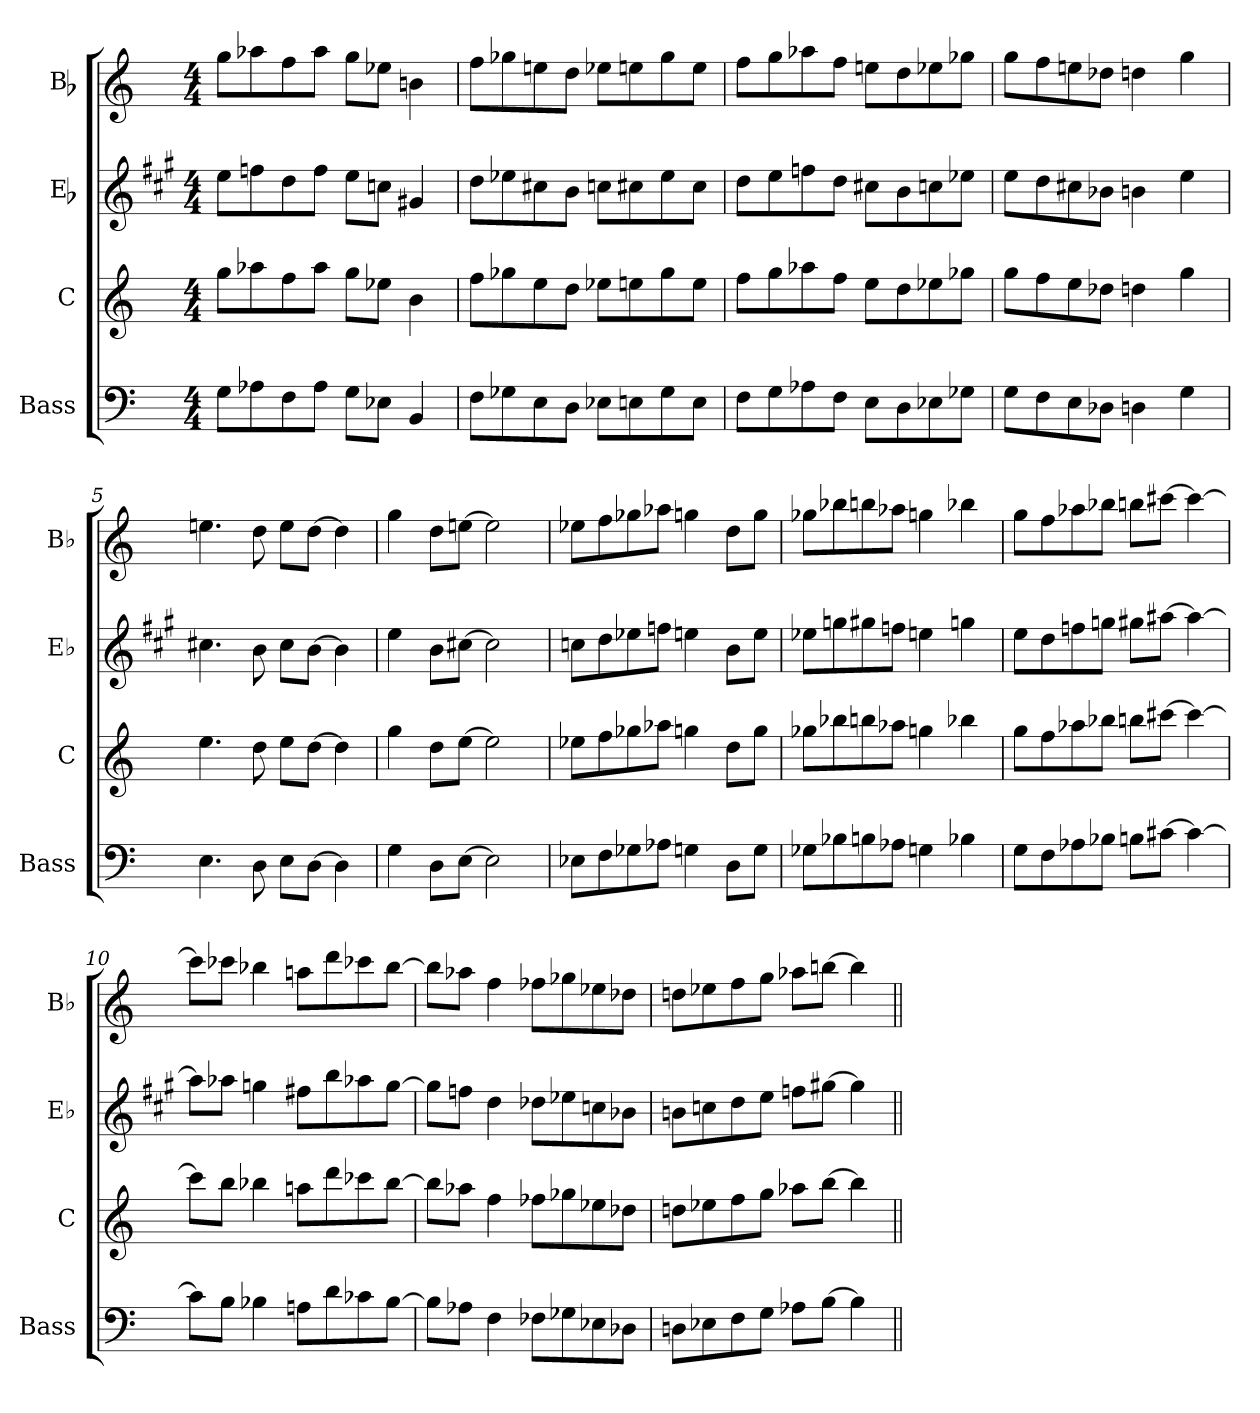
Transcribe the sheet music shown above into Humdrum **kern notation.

**kern	**kern	**kern	**kern
*part4	*part3	*part2	*part1
*staff4	*staff3	*staff2	*staff1
*I"Bass	*I"C	*I"Eb	*I"Bb
*I'Bass	*I'C	*I'Eb	*I'Bb
*clefF4	*clefG2	*clefG2	*clefG2
*	*	*ITrd5c9	*ITrd8c14
*k[]	*k[]	*k[]	*k[]
*C:	*C:	*C:	*C:
*M4/4	*M4/4	*M4/4	*M4/4
=1	=1	=1	=1
8G\L	8gg\L	8g\L	8g\L
8A-X\	8aa-X\	8a-\	8a-X\
8F\	8ff\	8f\	8f\
8A-\J	8aa-\J	8a-\J	8a-\J
8G\L	8gg\L	8g\L	8g\L
8E-X\J	8ee-X\J	8e-\J	8e-\J
4BB/	4b\	4Bn/	4Bn\
=2	=2	=2	=2
8F\L	8ff\L	8f\L	8f\L
8G-X\	8gg-X\	8g-X\	8g-X\
8E\	8ee\	8en\	8en\
8D\J	8dd\J	8d\J	8d\J
8E-X\L	8ee-X\L	8e-X\L	8e-X\L
8En\	8een\	8en\	8en\
8G-\	8gg-\	8g-\	8g-\
8E\J	8ee\J	8e\J	8e\J
=3	=3	=3	=3
8F\L	8ff\L	8f\L	8f\L
8G\	8gg\	8g\	8g\
8A-X\	8aa-X\	8a-\	8a-X\
8F\J	8ff\J	8f\J	8f\J
8E\L	8ee\L	8en\L	8en\L
8D\	8dd\	8d\	8d\
8E-X\	8ee-X\	8e-X\	8e-X\
8G-X\J	8gg-X\J	8g-X\J	8g-X\J
=4	=4	=4	=4
8G\L	8gg\L	8g\L	8g\L
8F\	8ff\	8f\	8f\
8E\	8ee\	8en\	8en\
8D-X\J	8dd-X\J	8d-X\J	8d-X\J
4Dn\	4ddn\	4dn\	4dn\
4G\	4gg\	4g\	4g\
!!LO:LB:g=z
=5	=5	=5	=5
4.E\	4.ee\	4.en\	4.en\
8D\	8dd\	8d\	8d\
8E\L	8ee\L	8e\L	8e\L
[8D\J	[8dd\J	[8d\J	[8d\J
4D\]	4dd\]	4d\]	4d\]
=6	=6	=6	=6
4G\	4gg\	4g\	4g\
8D\L	8dd\L	8d\L	8d\L
[8E\J	[8ee\J	[8en\J	[8en\J
2E\]	2ee\]	2e\]	2e\]
=7	=7	=7	=7
8E-X\L	8ee-X\L	8e-\L	8e-\L
8F\	8ff\	8f\	8f\
8G-X\	8gg-X\	8g-X\	8g-X\
8A-X\J	8aa-X\J	8a-\J	8a-X\J
4Gn\	4ggn\	4gn\	4gn\
8D\L	8dd\L	8d\L	8d\L
8G\J	8gg\J	8g\J	8g\J
=8	=8	=8	=8
8G-X\L	8gg-X\L	8g-X\L	8g-X\L
8B-X\	8bb-X\	8b-\	8b-\
8Bn\	8bbn\	8bn\	8bn\
8A-X\J	8aa-X\J	8a-\J	8a-X\J
4Gn\	4ggn\	4gn\	4gn\
4B-X\	4bb-X\	4b-X\	4b-X\
!!LO:PB:g=z
=9	=9	=9	=9
8G\L	8gg\L	8g\L	8g\L
8F\	8ff\	8f\	8f\
8A-X\	8aa-X\	8a-\	8a-X\
8B-X\J	8bb-X\J	8b-\J	8b-\J
8Bn\L	8bbn\L	8bn\L	8bn\L
[8c#X\J	[8ccc#X\J	[8cc#X\J	[8cc#X\J
4c#\_	4ccc#\_	4cc#\_	4cc#\_
=10	=10	=10	=10
8c#\L]	8ccc#\L]	8cc#\L]	8cc#\L]
8B\J	8bb\J	8cc-X\J	8cc-X\J
4B-X\	4bb-X\	4b-X\	4b-X\
8An\L	8aan\L	8an\L	8an\L
8d\	8ddd\	8dd\	8dd\
8c-X\	8ccc-X\	8cc-X\	8cc-X\
[8B-\J	[8bb-\J	[8b-\J	[8b-\J
=11	=11	=11	=11
8B-\L]	8bb-\L]	8b-\L]	8b-\L]
8A-X\J	8aa-X\J	8a-\J	8a-X\J
4F\	4ff\	4f\	4f\
8F-X\L	8ff-X\L	8f-X\L	8f-X\L
8G-X\	8gg-X\	8g-X\	8g-X\
8E-X\	8ee-X\	8e-\	8e-\
8D-X\J	8dd-X\J	8d-X\J	8d-X\J
=12	=12	=12	=12
8Dn\L	8ddn\L	8dn\L	8dn\L
8E-X\	8ee-X\	8e-\	8e-\
8F\	8ff\	8f\	8f\
8G\J	8gg\J	8g\J	8g\J
8A-X\L	8aa-X\L	8a-\L	8a-X\L
[8B\J	[8bb\J	[8bn\J	[8bn\J
4B\]	4bb\]	4b\]	4b\]
=||	=||	=||	=||
*-	*-	*-	*-
